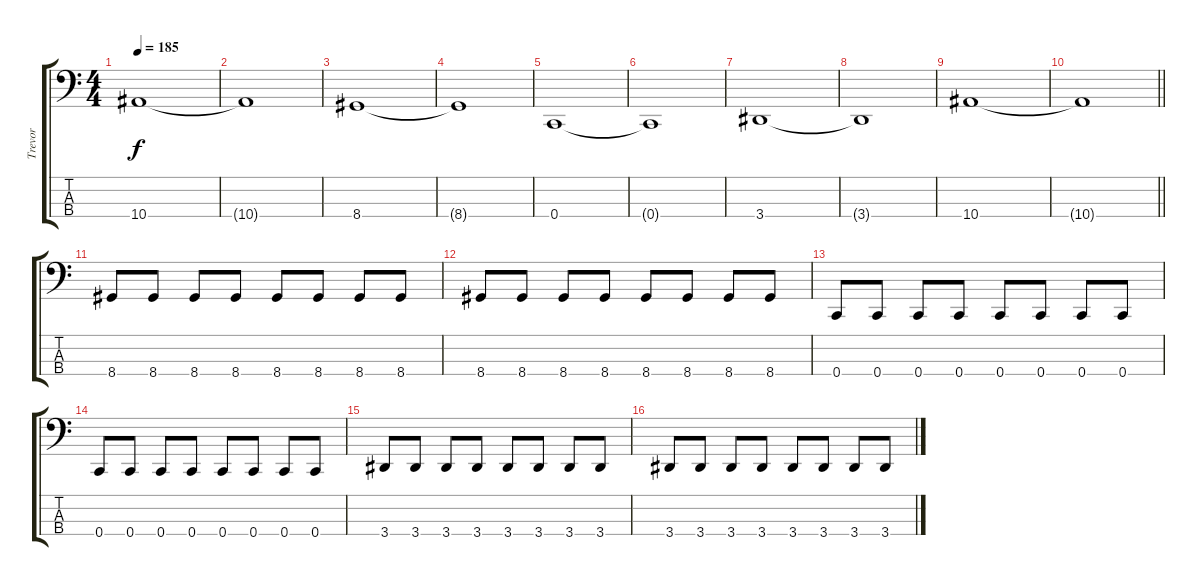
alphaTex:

\track ("Trevor" "Trevor") {instrument electricbasspick}
\staff {score tabs}
\tuning (F2 C2 G1 C1) {hide}
\ts (4 4)
\tempo 185
\clef f4
\ks c
10.4.1{dy f} |
10.4{t}.1 |
8.4.1 |
8.4{t}.1 |
0.4.1 |
0.4{t}.1 |
3.4.1 |
3.4{t}.1 |
10.4.1 |
\barLineRight lightlight
10.4{t}.1 |
\section ("" "")
8.4.8 8.4.8 8.4.8 8.4.8 8.4.8 8.4.8 8.4.8 8.4.8 |
8.4.8 8.4.8 8.4.8 8.4.8 8.4.8 8.4.8 8.4.8 8.4.8 |
0.4.8 0.4.8 0.4.8 0.4.8 0.4.8 0.4.8 0.4.8 0.4.8 |
0.4.8 0.4.8 0.4.8 0.4.8 0.4.8 0.4.8 0.4.8 0.4.8 |
3.4.8 3.4.8 3.4.8 3.4.8 3.4.8 3.4.8 3.4.8 3.4.8 |
3.4.8 3.4.8 3.4.8 3.4.8 3.4.8 3.4.8 3.4.8 3.4.8
